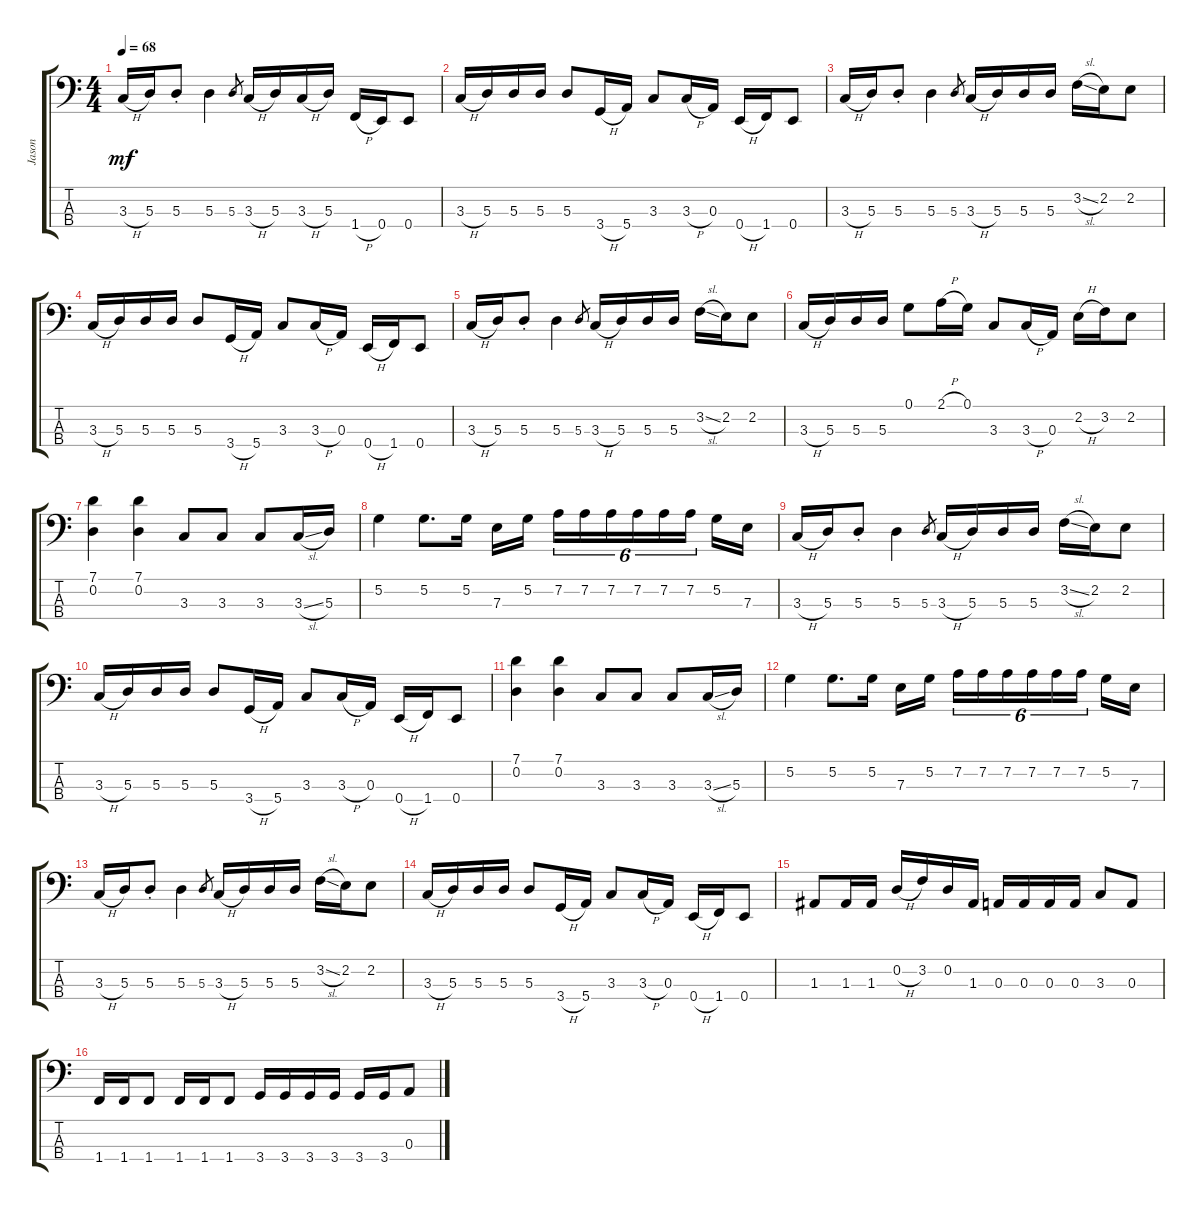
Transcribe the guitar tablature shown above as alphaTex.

\track ("Jason" "Jason") {instrument electricbasspick}
\staff {score tabs}
\tuning (G2 D2 A1 E1) {hide}
\ts (4 4)
\tempo 68
\clef f4
\ks c
3.3{h}.16{dy mf} 5.3.16 5.3{st}.8 5.3.4 5.3.8{gr} 3.3{h}.16 5.3.16 3.3{h}.16 5.3.16 1.4{h}.16 0.4.16 0.4.8 |
3.3{h}.16 5.3.16 5.3.16 5.3.16 5.3.8 3.4{h}.16 5.4.16 3.3.8 3.3{h}.16 0.3.16 0.4{h}.16 1.4.16 0.4.8 |
3.3{h}.16 5.3.16 5.3{st}.8 5.3.4 5.3.8{gr} 3.3{h}.16 5.3.16 5.3.16 5.3.16 3.2{sl}.16 2.2.16 2.2.8 |
3.3{h}.16 5.3.16 5.3.16 5.3.16 5.3.8 3.4{h}.16 5.4.16 3.3.8 3.3{h}.16 0.3.16 0.4{h}.16 1.4.16 0.4.8 |
3.3{h}.16 5.3.16 5.3{st}.8 5.3.4 5.3.8{gr} 3.3{h}.16 5.3.16 5.3.16 5.3.16 3.2{sl}.16 2.2.16 2.2.8 |
3.3{h}.16 5.3.16 5.3.16 5.3.16 0.1.8 2.1{h}.16 0.1.16 3.3.8 3.3{h}.16 0.3.16 2.2{h}.16 3.2.16 2.2.8 |
(7.1 0.2).4 (7.1 0.2).4 3.3.8 3.3.8 3.3.8 3.3{sl}.16 5.3.16 |
5.2.4 5.2.8{d} 5.2.16 7.3.16 5.2.16{beam splitsecondary} 7.2.16{tu (6 4)} 7.2.16{tu (6 4)} 7.2.16{tu (6 4)} 7.2.16{tu (6 4)} 7.2.16{tu (6 4)} 7.2.16{tu (6 4) beam splitsecondary} 5.2.16 7.3.16 |
3.3{h}.16 5.3.16 5.3{st}.8 5.3.4 5.3.8{gr} 3.3{h}.16 5.3.16 5.3.16 5.3.16 3.2{sl}.16 2.2.16 2.2.8 |
3.3{h}.16 5.3.16 5.3.16 5.3.16 5.3.8 3.4{h}.16 5.4.16 3.3.8 3.3{h}.16 0.3.16 0.4{h}.16 1.4.16 0.4.8 |
(7.1 0.2).4 (7.1 0.2).4 3.3.8 3.3.8 3.3.8 3.3{sl}.16 5.3.16 |
5.2.4 5.2.8{d} 5.2.16 7.3.16 5.2.16{beam splitsecondary} 7.2.16{tu (6 4)} 7.2.16{tu (6 4)} 7.2.16{tu (6 4)} 7.2.16{tu (6 4)} 7.2.16{tu (6 4)} 7.2.16{tu (6 4) beam splitsecondary} 5.2.16 7.3.16 |
3.3{h}.16 5.3.16 5.3{st}.8 5.3.4 5.3.8{gr} 3.3{h}.16 5.3.16 5.3.16 5.3.16 3.2{sl}.16 2.2.16 2.2.8 |
3.3{h}.16 5.3.16 5.3.16 5.3.16 5.3.8 3.4{h}.16 5.4.16 3.3.8 3.3{h}.16 0.3.16 0.4{h}.16 1.4.16 0.4.8 |
1.3.8 1.3.16 1.3.16 0.2{h}.16 3.2.16 0.2.16 1.3.16 0.3.16 0.3.16 0.3.16 0.3.16 3.3.8 0.3.8 |
1.4.16 1.4.16 1.4.8 1.4.16 1.4.16 1.4.8 3.4.16 3.4.16 3.4.16 3.4.16 3.4.16 3.4.16 0.3.8
